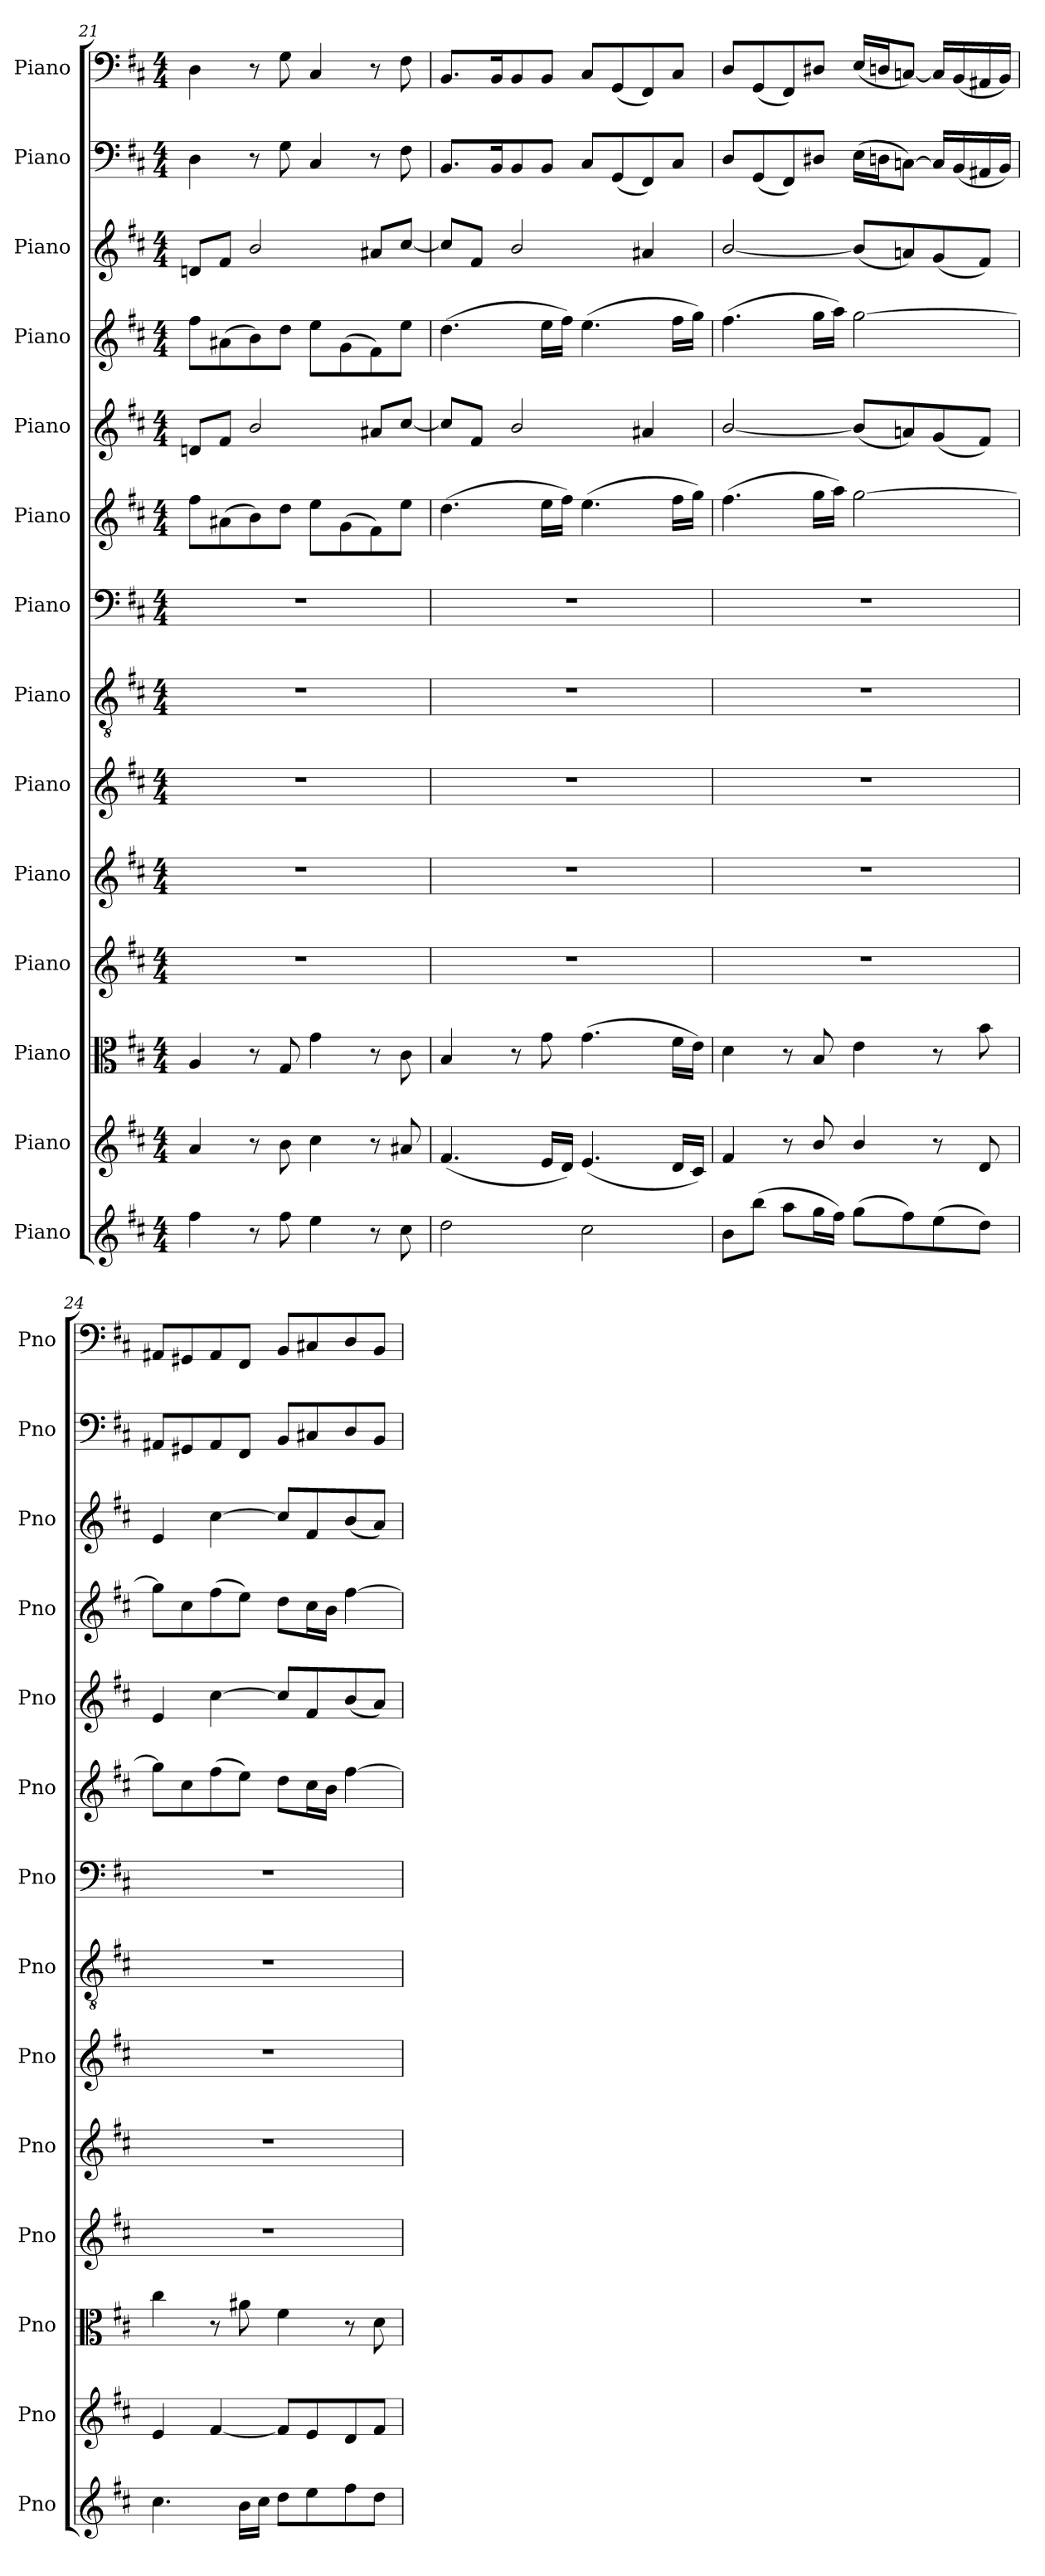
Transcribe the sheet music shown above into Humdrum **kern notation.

**kern	**kern	**kern	**kern	**kern	**kern	**kern	**kern	**kern	**kern	**kern	**kern	**kern	**kern
*part14	*part13	*part12	*part11	*part10	*part9	*part8	*part7	*part6	*part5	*part4	*part3	*part2	*part1
*staff14	*staff13	*staff12	*staff11	*staff10	*staff9	*staff8	*staff7	*staff6	*staff5	*staff4	*staff3	*staff2	*staff1
*I"Piano	*I"Piano	*I"Piano	*I"Piano	*I"Piano	*I"Piano	*I"Piano	*I"Piano	*I"Piano	*I"Piano	*I"Piano	*I"Piano	*I"Piano	*I"Piano
*I'Pno	*I'Pno	*I'Pno	*I'Pno	*I'Pno	*I'Pno	*I'Pno	*I'Pno	*I'Pno	*I'Pno	*I'Pno	*I'Pno	*I'Pno	*I'Pno
*clefG2	*clefG2	*clefC3	*clefG2	*clefG2	*clefG2	*clefGv2	*clefF4	*clefG2	*clefG2	*clefG2	*clefG2	*clefF4	*clefF4
*k[f#c#]	*k[f#c#]	*k[f#c#]	*k[f#c#]	*k[f#c#]	*k[f#c#]	*k[f#c#]	*k[f#c#]	*k[f#c#]	*k[f#c#]	*k[f#c#]	*k[f#c#]	*k[f#c#]	*k[f#c#]
*b:	*b:	*b:	*b:	*b:	*b:	*b:	*b:	*b:	*b:	*b:	*b:	*b:	*b:
*M4/4	*M4/4	*M4/4	*M4/4	*M4/4	*M4/4	*M4/4	*M4/4	*M4/4	*M4/4	*M4/4	*M4/4	*M4/4	*M4/4
=21	=21	=21	=21	=21	=21	=21	=21	=21	=21	=21	=21	=21	=21
4ff#\	4a/	4A/	1r	1r	1r	1r	1r	8ff#\L	8dn/L	8ff#\L	8dn/L	4D\	4D\
.	.	.	.	.	.	.	.	(>8a#X\	8f#/J	(>8a#X\	8f#/J	.	.
8r	8r	8r	.	.	.	.	.	8b\)	2b/	8b\)	2b/	8r	8r
8ff#\	8b\	8G/	.	.	.	.	.	8dd\J	.	8dd\J	.	8G\	8G\
4ee\	4cc#\	4g\	.	.	.	.	.	8ee\L	.	8ee\L	.	4C#/	4C#/
.	.	.	.	.	.	.	.	(>8g\	.	(>8g\	.	.	.
8r	8r	8r	.	.	.	.	.	8f#\)	8a#X/L	8f#\)	8a#X/L	8r	8r
8cc#\	8a#X/	8c#\	.	.	.	.	.	8ee\J	[8cc#/J	8ee\J	[8cc#/J	8F#\	8F#\
=22	=22	=22	=22	=22	=22	=22	=22	=22	=22	=22	=22	=22	=22
2dd\	(<4.f#/	4B/	1r	1r	1r	1r	1r	(>4.dd\	8cc#/L]	(>4.dd\	8cc#/L]	8.BB/L	8.BB/L
.	.	.	.	.	.	.	.	.	8f#/J	.	8f#/J	.	.
.	.	.	.	.	.	.	.	.	.	.	.	16BB/K	16BB/K
.	.	8r	.	.	.	.	.	.	2b/	.	2b/	8BB/	8BB/
.	16e/LL	8g\	.	.	.	.	.	16ee\LL	.	16ee\LL	.	8BB/J	8BB/J
.	16d/JJ)	.	.	.	.	.	.	16ff#\JJ)	.	16ff#\JJ)	.	.	.
2cc#\	(<4.e/	(>4.g\	.	.	.	.	.	(>4.ee\	.	(>4.ee\	.	8C#/L	8C#/L
.	.	.	.	.	.	.	.	.	.	.	.	(<8GG/	(<8GG/
.	.	.	.	.	.	.	.	.	4a#X/	.	4a#X/	8FF#/)	8FF#/)
.	16d/LL	16f#\LL	.	.	.	.	.	16ff#\LL	.	16ff#\LL	.	8C#/J	8C#/J
.	16c#/JJ)	16e\JJ)	.	.	.	.	.	16gg\JJ)	.	16gg\JJ)	.	.	.
=23	=23	=23	=23	=23	=23	=23	=23	=23	=23	=23	=23	=23	=23
8b\L	4f#/	4d\	1r	1r	1r	1r	1r	(>4.ff#\	[2b/	(>4.ff#\	[2b/	8D/L	8D/L
(>8bb\J	.	.	.	.	.	.	.	.	.	.	.	(<8GG/	(<8GG/
8aa\L	8r	8r	.	.	.	.	.	.	.	.	.	8FF#/)	8FF#/)
16gg\L	8b/	8B/	.	.	.	.	.	16gg\LL	.	16gg\LL	.	8D#X/J	8D#X/J
16ff#\JJ)	.	.	.	.	.	.	.	16aa\JJ)	.	16aa\JJ)	.	.	.
(>8gg\L	4b/	4e\	.	.	.	.	.	[2gg\	(<8b/L]	[2gg\	(<8b/L]	(>16E\LL	(<16E/LL
.	.	.	.	.	.	.	.	.	.	.	.	16Dn\J	16Dn/J
8ff#\)	.	.	.	.	.	.	.	.	8an/)	.	8an/)	[8Cn\J)	[8Cn/J)
(>8ee\	8r	8r	.	.	.	.	.	.	(<8g/	.	(<8g/	16C/LL]	16C/LL]
.	.	.	.	.	.	.	.	.	.	.	.	(<16BB/	(<16BB/
8dd\J)	8d/	8b\	.	.	.	.	.	.	8f#/J)	.	8f#/J)	16AA#X/	16AA#X/
.	.	.	.	.	.	.	.	.	.	.	.	16BB/JJ)	16BB/JJ)
=24	=24	=24	=24	=24	=24	=24	=24	=24	=24	=24	=24	=24	=24
4.cc#\	4e/	4cc#\	1r	1r	1r	1r	1r	8gg\L]	4e/	8gg\L]	4e/	8AA#X/L	8AA#X/L
.	.	.	.	.	.	.	.	8cc#\	.	8cc#\	.	8GG#X/	8GG#X/
.	[4f#/	8r	.	.	.	.	.	(>8ff#\	[4cc#\	(>8ff#\	[4cc#\	8AA#/	8AA#/
16b\LL	.	8a#X\	.	.	.	.	.	8ee\J)	.	8ee\J)	.	8FF#/J	8FF#/J
16cc#\JJ	.	.	.	.	.	.	.	.	.	.	.	.	.
8dd\L	8f#/L]	4f#\	.	.	.	.	.	8dd\L	8cc#/L]	8dd\L	8cc#/L]	8BB/L	8BB/L
8ee\	8e/	.	.	.	.	.	.	16cc#\L	8f#/	16cc#\L	8f#/	8C#X/	8C#X/
.	.	.	.	.	.	.	.	16b\JJ	.	16b\JJ	.	.	.
8ff#\	8d/	8r	.	.	.	.	.	[4ff#\	(<8b/	[4ff#\	(<8b/	8D/	8D/
8dd\J	8f#/J	8d\	.	.	.	.	.	.	8a/J)	.	8a/J)	8BB/J	8BB/J
=	=	=	=	=	=	=	=	=	=	=	=	=	=
*-	*-	*-	*-	*-	*-	*-	*-	*-	*-	*-	*-	*-	*-
